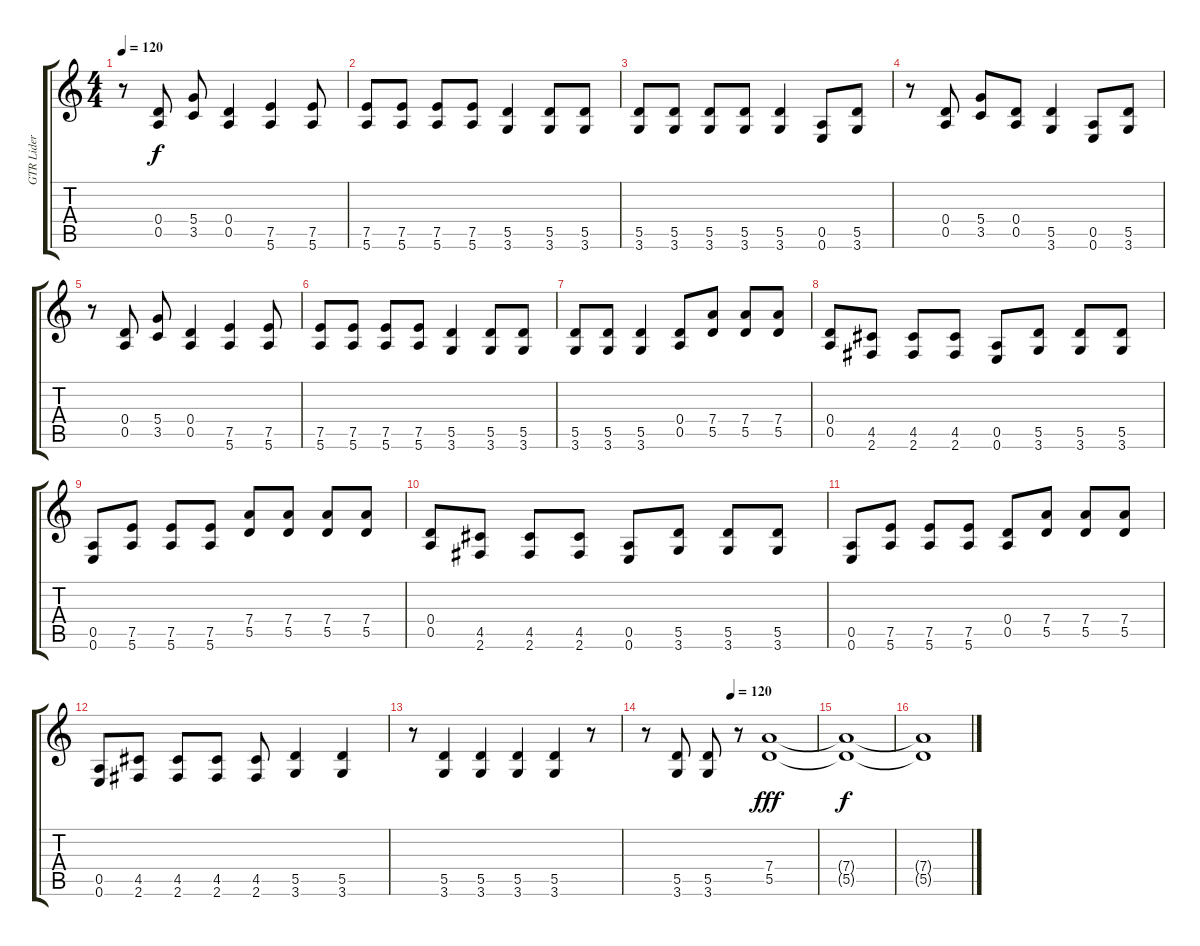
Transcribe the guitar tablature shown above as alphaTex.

\track ("GTR Lider" "GTR Lider") {instrument distortionguitar}
\staff {score tabs}
\tuning (E4 B3 G3 D3 A2 E2) {hide}
\ts (4 4)
\tempo 120
\clef g2
\ks c
r.8{dy f} (0.4 0.5).8 (5.4 3.5).8 (0.4 0.5).4 (7.5 5.6).4 (7.5 5.6).8 |
(7.5 5.6).8 (7.5 5.6).8 (7.5 5.6).8 (7.5 5.6).8 (5.5 3.6).4 (5.5 3.6).8 (5.5 3.6).8 |
(5.5 3.6).8 (5.5 3.6).8 (5.5 3.6).8 (5.5 3.6).8 (5.5 3.6).4 (0.5 0.6).8 (5.5 3.6).8 |
r.8 (0.4 0.5).8 (5.4 3.5).8 (0.4 0.5).8 (5.5 3.6).4 (0.5 0.6).8 (5.5 3.6).8 |
r.8 (0.4 0.5).8 (5.4 3.5).8 (0.4 0.5).4 (7.5 5.6).4 (7.5 5.6).8 |
(7.5 5.6).8 (7.5 5.6).8 (7.5 5.6).8 (7.5 5.6).8 (5.5 3.6).4 (5.5 3.6).8 (5.5 3.6).8 |
(5.5 3.6).8 (5.5 3.6).8 (5.5 3.6).4 (0.4 0.5).8 (7.4 5.5).8 (7.4 5.5).8 (7.4 5.5).8 |
(0.4 0.5).8 (4.5 2.6).8 (4.5 2.6).8 (4.5 2.6).8 (0.5 0.6).8 (5.5 3.6).8 (5.5 3.6).8 (5.5 3.6).8 |
(0.5 0.6).8 (7.5 5.6).8 (7.5 5.6).8 (7.5 5.6).8 (7.4 5.5).8 (7.4 5.5).8 (7.4 5.5).8 (7.4 5.5).8 |
(0.4 0.5).8 (4.5 2.6).8 (4.5 2.6).8 (4.5 2.6).8 (0.5 0.6).8 (5.5 3.6).8 (5.5 3.6).8 (5.5 3.6).8 |
(0.5 0.6).8 (7.5 5.6).8 (7.5 5.6).8 (7.5 5.6).8 (0.4 0.5).8 (7.4 5.5).8 (7.4 5.5).8 (7.4 5.5).8 |
(0.5 0.6).8 (4.5 2.6).8 (4.5 2.6).8 (4.5 2.6).8 (4.5 2.6).8 (5.5 3.6).4 (5.5 3.6).4 |
r.8 (5.5 3.6).4 (5.5 3.6).4 (5.5 3.6).4 (5.5 3.6).4 r.8 |
\tempo (120 0.5)
r.8 (5.5 3.6).8 (5.5 3.6).8 r.8 (7.4 5.5).1{dy fff} |
(7.4{t} 5.5{t}).1{dy f} |
(7.4{t} 5.5{t}).1
